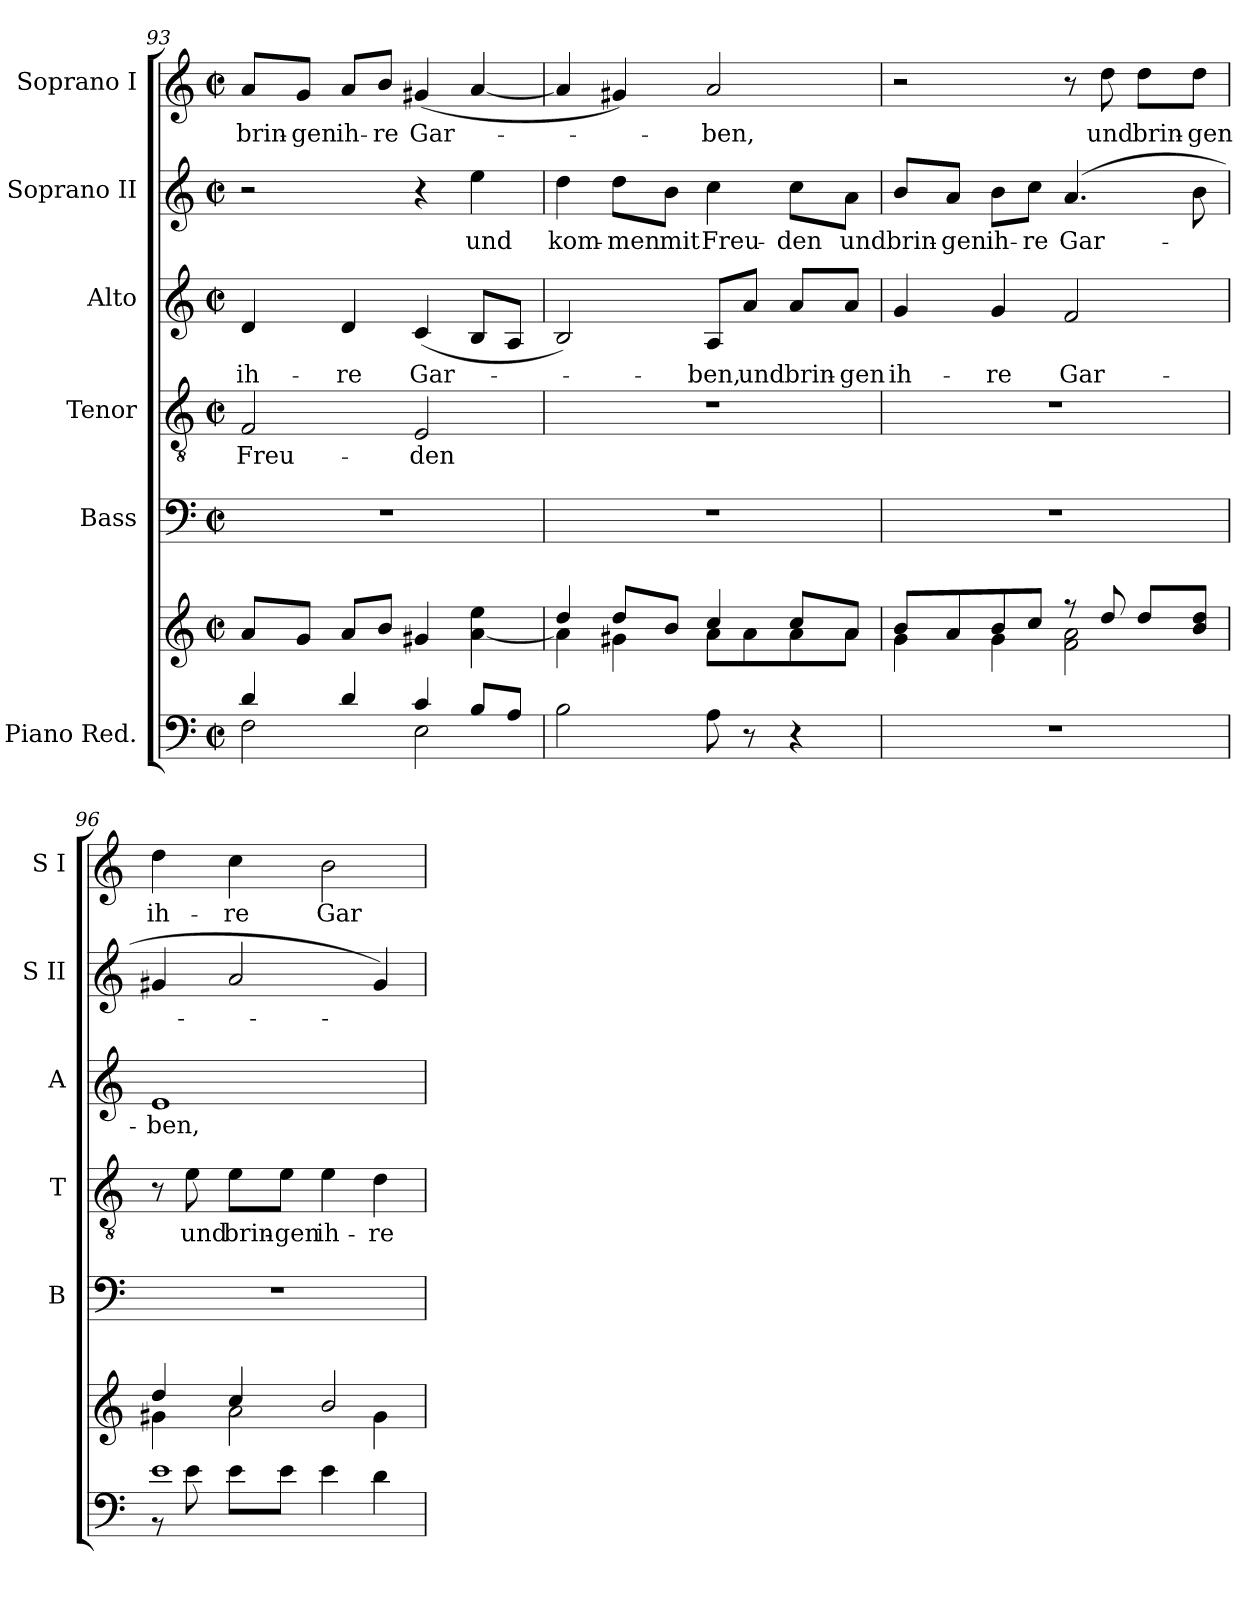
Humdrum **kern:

**kern	**kern	**kern	**kern	**text	**kern	**text	**kern	**text	**kern	**text
*part6	*part6	*part5	*part4	*part4	*part3	*part3	*part2	*part2	*part1	*part1
*staff7	*staff6	*staff5	*staff4	*staff4	*staff3	*staff3	*staff2	*staff2	*staff1	*staff1
*I"Piano Red.	*	*I"Bass	*I"Tenor	*	*I"Alto	*	*I"Soprano II	*	*I"Soprano I	*
*	*	*I'B	*I'T	*	*I'A	*	*I'S II	*	*I'S I	*
*clefF4	*clefG2	*clefF4	*clefGv2	*	*clefG2	*	*clefG2	*	*clefG2	*
*	*	*ITrd7c12	*ITrd7c12	*	*	*	*	*	*	*
*k[]	*k[]	*k[]	*k[]	*	*k[]	*	*k[]	*	*k[]	*
*C:	*C:	*C:	*C:	*	*C:	*	*C:	*	*C:	*
*M2/2	*M2/2	*M2/2	*M2/2	*	*M2/2	*	*M2/2	*	*M2/2	*
*met(c|)	*met(c|)	*met(c|)	*met(c|)	*	*met(c|)	*	*met(c|)	*	*met(c|)	*
=93	=93	=93	=93	=93	=93	=93	=93	=93	=93	=93
*^	*	*	*	*	*	*	*	*	*	*
!	!	!	!	!	!LO:LY:b:color=#000000	!	!	!	!	!	!
!	!	!	!	!	!	!	!LO:LY:b:color=#000000	!	!	!	!
!	!	!	!	!	!	!	!	!	!	!	!LO:LY:b:color=#000000
4di/	2Fi\	8ai/L	1r	2FFi/	Freu-	4di/	ih-	2r	.	8ai/L	brin-
!	!	!	!	!	!	!	!	!	!	!	!LO:LY:b:color=#000000
.	.	8gi/J	.	.	.	.	.	.	.	8gi/J	-gen
!	!	!	!	!	!	!	!LO:LY:b:color=#000000	!	!	!	!
!	!	!	!	!	!	!	!	!	!	!	!LO:LY:b:color=#000000
4di/	.	8ai/L	.	.	.	4di/	-re	.	.	8ai/L	ih-
!	!	!	!	!	!	!	!	!	!	!	!LO:LY:b:color=#000000
.	.	8bi/J	.	.	.	.	.	.	.	8bi/J	-re
!	!	!	!	!	!LO:LY:b:color=#000000	!	!	!	!	!	!
!	!	!	!	!	!	!	!LO:LY:b:color=#000000	!	!	!	!
!	!	!	!	!	!	!	!	!	!	!	!LO:LY:b:color=#000000
4ci/	2Ei\	4g#Xi/	.	2EEi/	-den	(4ci/	Gar-	4r	.	(4g#Xi/	Gar-
!	!	!	!	!	!	!	!	!	!LO:LY:b:color=#000000	!	!
8Bi/L	.	[<4ai\ 4eei	.	.	.	8Bi/L	.	4eei\	und	[<4ai/	.
8Ai/J	.	.	.	.	.	8Ai/J	.	.	.	.	.
*v	*v	*	*	*	*	*	*	*	*	*	*
!!LO:PB:g=z
=94	=94	=94	=94	=94	=94	=94	=94	=94	=94	=94
*	*^	*	*	*	*	*	*	*	*	*
!	!	!	!	!	!	!	!	!	!LO:LY:b:color=#000000	!	!
2Bi\	4ddi/	4ai\]	1r	1r	.	2Bi/)	.	4ddi\	kom-	4ai/]	.
!	!	!	!	!	!	!	!	!	!LO:LY:b:color=#000000	!	!
.	8ddi/L	4g#Xi\	.	.	.	.	.	8ddi\L	-men	4g#Xi/)	.
!	!	!	!	!	!	!	!	!	!LO:LY:b:color=#000000	!	!
.	8bi/J	.	.	.	.	.	.	8bi\J	mit	.	.
!	!	!	!	!	!	!	!LO:LY:b:color=#000000	!	!	!	!
!	!	!	!	!	!	!	!	!	!LO:LY:b:color=#000000	!	!
!	!	!	!	!	!	!	!	!	!	!	!LO:LY:b:color=#000000
8Ai\	4cci/	8ai\L	.	.	.	8Ai/L	-ben,	4cci\	Freu-	2ai/	-ben,
!	!	!	!	!	!	!	!LO:LY:b:color=#000000	!	!	!	!
8r	.	8ai\	.	.	.	8ai/J	und	.	.	.	.
!	!	!	!	!	!	!	!LO:LY:b:color=#000000	!	!	!	!
!	!	!	!	!	!	!	!	!	!LO:LY:b:color=#000000	!	!
4r	8cci/L	8ai\	.	.	.	8ai/L	brin-	8cci\L	-den	.	.
!	!	!	!	!	!	!	!LO:LY:b:color=#000000	!	!	!	!
!	!	!	!	!	!	!	!	!	!LO:LY:b:color=#000000	!	!
.	8ai/J	8ai\J	.	.	.	8ai/J	-gen	8ai\J	und	.	.
=95	=95	=95	=95	=95	=95	=95	=95	=95	=95	=95	=95
!	!	!	!	!	!	!	!LO:LY:b:color=#000000	!	!	!	!
!	!	!	!	!	!	!	!	!	!LO:LY:b:color=#000000	!	!
1r	8bi/L	4gi\	1r	1r	.	4gi/	ih-	8bi/L	brin-	2r	.
!	!	!	!	!	!	!	!	!	!LO:LY:b:color=#000000	!	!
.	8ai/	.	.	.	.	.	.	8ai/J	-gen	.	.
!	!	!	!	!	!	!	!LO:LY:b:color=#000000	!	!	!	!
!	!	!	!	!	!	!	!	!	!LO:LY:b:color=#000000	!	!
.	8bi/	4gi\	.	.	.	4gi/	-re	8bi\L	ih-	.	.
!	!	!	!	!	!	!	!	!	!LO:LY:b:color=#000000	!	!
.	8cci/J	.	.	.	.	.	.	8cci\J	-re	.	.
!	!	!	!	!	!	!	!LO:LY:b:color=#000000	!	!	!	!
!	!	!	!	!	!	!	!	!	!LO:LY:b:color=#000000	!	!
.	8r	2fi\ 2ai	.	.	.	2fi/	Gar-	(4.ai/	Gar-	8r	.
!	!	!	!	!	!	!	!	!	!	!	!LO:LY:b:color=#000000
.	8ddi/	.	.	.	.	.	.	.	.	8ddi\	und
!	!	!	!	!	!	!	!	!	!	!	!LO:LY:b:color=#000000
.	8ddi/L	.	.	.	.	.	.	.	.	8ddi\L	brin-
!	!	!	!	!	!	!	!	!	!	!	!LO:LY:b:color=#000000
.	8bi/ 8ddiJ	.	.	.	.	.	.	8bi\	.	8ddi\J	-gen
=96	=96	=96	=96	=96	=96	=96	=96	=96	=96	=96	=96
*^	*	*	*	*	*	*	*	*	*	*	*
!	!	!	!	!	!	!	!	!LO:LY:b:color=#000000	!	!	!	!
!	!	!	!	!	!	!	!	!	!	!	!	!LO:LY:b:color=#000000
1ei	8r	4ddi/	4g#Xi\	1r	8r	.	1ei	-ben,	4g#Xi/	.	4ddi\	ih-
!	!	!	!	!	!	!LO:LY:b:color=#000000	!	!	!	!	!	!
.	8ei\	.	.	.	8Ei\	und	.	.	.	.	.	.
!	!	!	!	!	!	!LO:LY:b:color=#000000	!	!	!	!	!	!
!	!	!	!	!	!	!	!	!	!	!	!	!LO:LY:b:color=#000000
.	8ei\L	4cci/	2ai\	.	8Ei\L	brin-	.	.	2ai/	.	4cci\	-re
!	!	!	!	!	!	!LO:LY:b:color=#000000	!	!	!	!	!	!
.	8ei\J	.	.	.	8Ei\J	-gen	.	.	.	.	.	.
!	!	!	!	!	!	!LO:LY:b:color=#000000	!	!	!	!	!	!
!	!	!	!	!	!	!	!	!	!	!	!	!LO:LY:b:color=#000000
.	4ei\	2bi/	.	.	4Ei\	ih-	.	.	.	.	2bi\	Gar-
!	!	!	!	!	!	!LO:LY:b:color=#000000	!	!	!	!	!	!
.	4di\	.	4g#i\	.	4Di\	-re	.	.	4g#i/)	.	.	.
*v	*v	*	*	*	*	*	*	*	*	*	*	*
*	*v	*v	*	*	*	*	*	*	*	*	*
=	=	=	=	=	=	=	=	=	=	=
*-	*-	*-	*-	*-	*-	*-	*-	*-	*-	*-
